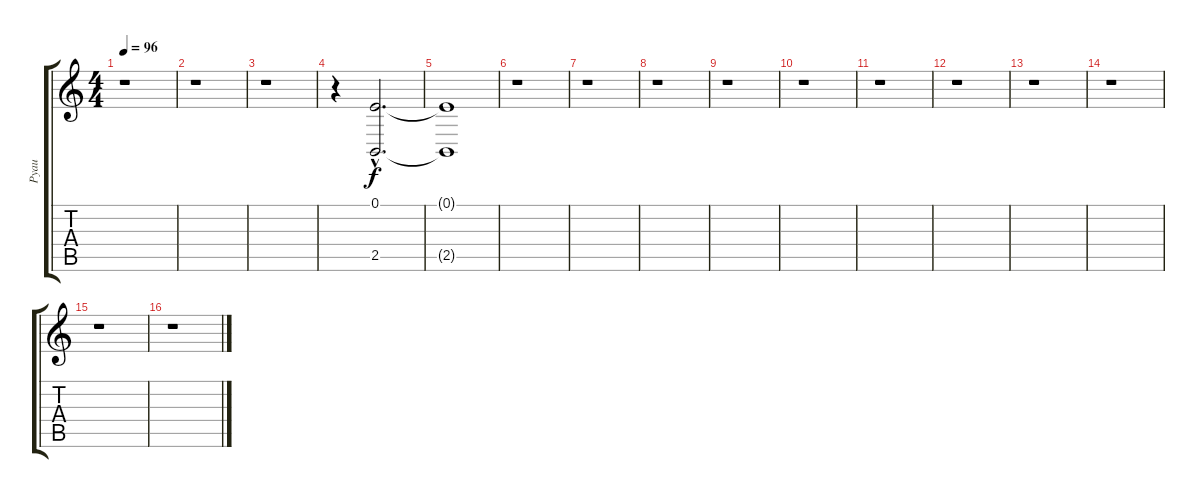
\track ("Pyau" "Pyau") {instrument pad7halo}
\staff {score tabs}
\tuning (E4 B3 G3 D3 A2 E2) {hide}
\ts (4 4)
\tempo 96
\clef g2
\ks c
r.1{dy f} |
r.1 |
r.1 |
r.4 (0.1{hac} 2.5{hac}).2{d volume 0} |
(0.1{t} 2.5{t}).1 |
r.1 |
r.1 |
r.1 |
r.1 |
r.1 |
r.1 |
r.1 |
r.1 |
r.1 |
r.1 |
r.1
